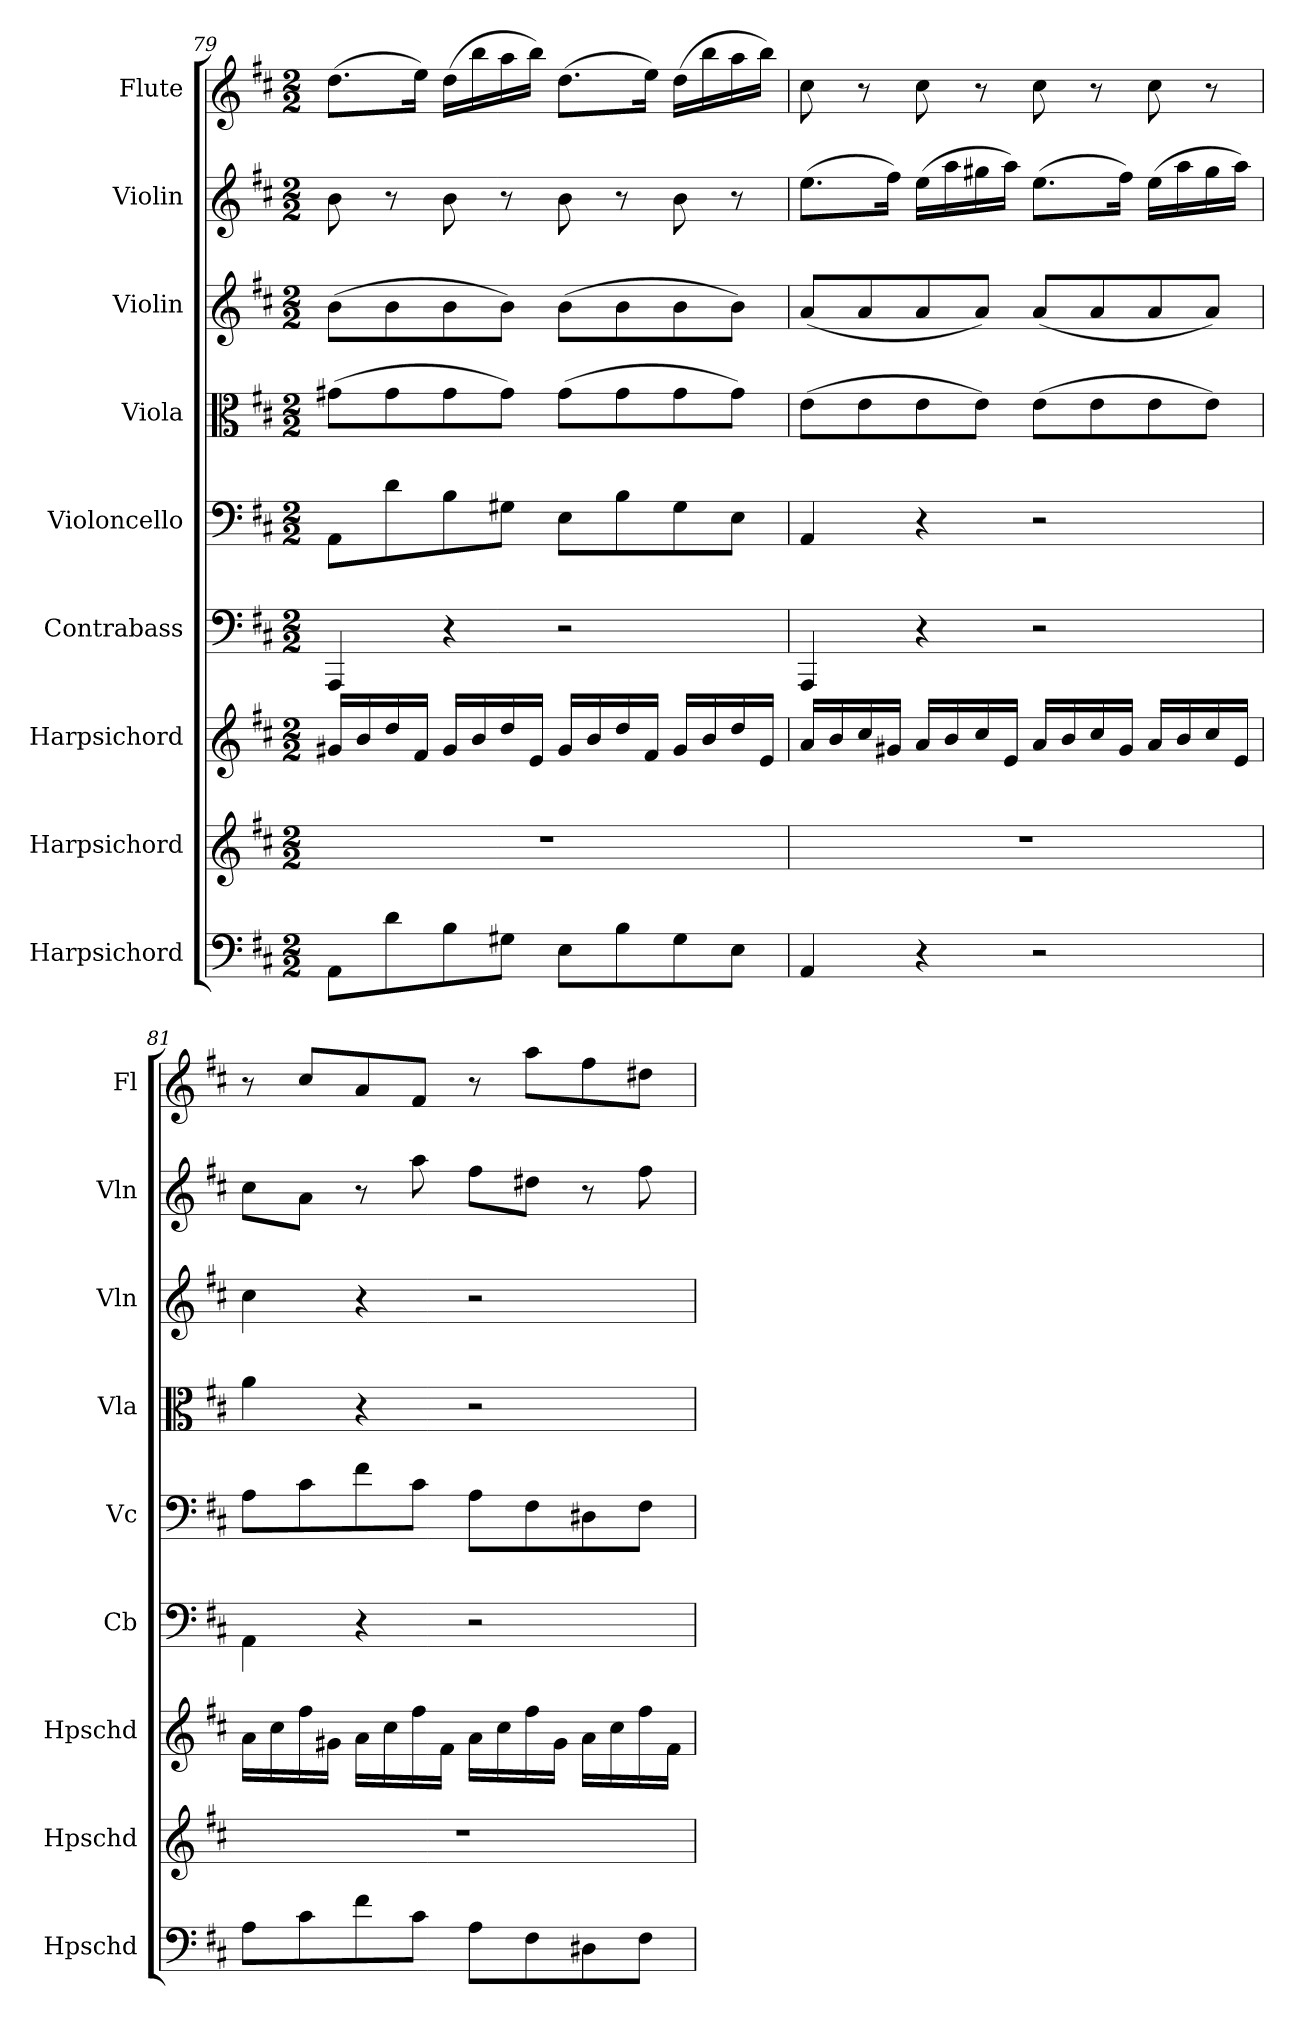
**kern	**kern	**kern	**kern	**kern	**kern	**kern	**kern	**kern
*part9	*part8	*part7	*part6	*part5	*part4	*part3	*part2	*part1
*staff9	*staff8	*staff7	*staff6	*staff5	*staff4	*staff3	*staff2	*staff1
*I"Harpsichord	*I"Harpsichord	*I"Harpsichord	*I"Contrabass	*I"Violoncello	*I"Viola	*I"Violin	*I"Violin	*I"Flute
*I'Hpschd	*I'Hpschd	*I'Hpschd	*I'Cb	*I'Vc	*I'Vla	*I'Vln	*I'Vln	*I'Fl
*clefF4	*clefG2	*clefG2	*clefF4	*clefF4	*clefC3	*clefG2	*clefG2	*clefG2
*	*	*	*ITrd7c12	*	*	*	*	*
*k[f#c#]	*k[f#c#]	*k[f#c#]	*k[f#c#]	*k[f#c#]	*k[f#c#]	*k[f#c#]	*k[f#c#]	*k[f#c#]
*D:	*D:	*D:	*D:	*D:	*D:	*D:	*D:	*D:
*M2/2	*M2/2	*M2/2	*M2/2	*M2/2	*M2/2	*M2/2	*M2/2	*M2/2
=79	=79	=79	=79	=79	=79	=79	=79	=79
8AA\L	1r	16g#X/LL	4AAAA/	8AA\L	(8g#X\L	(8b\L	8b\	(8.dd\L
.	.	16b/	.	.	.	.	.	.
8d\	.	16dd/	.	8d\	8g#\	8b\	8r	.
.	.	16f#/JJ	.	.	.	.	.	16ee\Jk)
8B\	.	16g#/LL	4r	8B\	8g#\	8b\	8b\	(16dd\LL
.	.	16b/	.	.	.	.	.	16bb\
8G#X\J	.	16dd/	.	8G#X\J	8g#\J)	8b\J)	8r	16aa\
.	.	16e/JJ	.	.	.	.	.	16bb\JJ)
8E\L	.	16g#/LL	2r	8E\L	(8g#\L	(8b\L	8b\	(8.dd\L
.	.	16b/	.	.	.	.	.	.
8B\	.	16dd/	.	8B\	8g#\	8b\	8r	.
.	.	16f#/JJ	.	.	.	.	.	16ee\Jk)
8G#\	.	16g#/LL	.	8G#\	8g#\	8b\	8b\	(16dd\LL
.	.	16b/	.	.	.	.	.	16bb\
8E\J	.	16dd/	.	8E\J	8g#\J)	8b\J)	8r	16aa\
.	.	16e/JJ	.	.	.	.	.	16bb\JJ)
=80	=80	=80	=80	=80	=80	=80	=80	=80
4AA/	1r	16a/LL	4AAAA/	4AA/	(8e\L	(8a/L	(8.ee\L	8cc#\
.	.	16b/	.	.	.	.	.	.
.	.	16cc#/	.	.	8e\	8a/	.	8r
.	.	16g#X/JJ	.	.	.	.	16ff#\Jk)	.
4r	.	16a/LL	4r	4r	8e\	8a/	(16ee\LL	8cc#\
.	.	16b/	.	.	.	.	16aa\	.
.	.	16cc#/	.	.	8e\J)	8a/J)	16gg#X\	8r
.	.	16e/JJ	.	.	.	.	16aa\JJ)	.
2r	.	16a/LL	2r	2r	(8e\L	(8a/L	(8.ee\L	8cc#\
.	.	16b/	.	.	.	.	.	.
.	.	16cc#/	.	.	8e\	8a/	.	8r
.	.	16g#/JJ	.	.	.	.	16ff#\Jk)	.
.	.	16a/LL	.	.	8e\	8a/	(16ee\LL	8cc#\
.	.	16b/	.	.	.	.	16aa\	.
.	.	16cc#/	.	.	8e\J)	8a/J)	16gg#\	8r
.	.	16e/JJ	.	.	.	.	16aa\JJ)	.
=81	=81	=81	=81	=81	=81	=81	=81	=81
8A\L	1r	16a\LL	4AAA\	8A\L	4a\	4cc#\	8cc#\L	8r
.	.	16cc#\	.	.	.	.	.	.
8c#\	.	16ff#\	.	8c#\	.	.	8a\J	8cc#/L
.	.	16g#X\JJ	.	.	.	.	.	.
8f#\	.	16a\LL	4r	8f#\	4r	4r	8r	8a/
.	.	16cc#\	.	.	.	.	.	.
8c#\J	.	16ff#\	.	8c#\J	.	.	8aa\	8f#/J
.	.	16f#\JJ	.	.	.	.	.	.
8A\L	.	16a\LL	2r	8A\L	2r	2r	8ff#\L	8r
.	.	16cc#\	.	.	.	.	.	.
8F#\	.	16ff#\	.	8F#\	.	.	8dd#X\J	8aa\L
.	.	16g#\JJ	.	.	.	.	.	.
8D#X\	.	16a\LL	.	8D#X\	.	.	8r	8ff#\
.	.	16cc#\	.	.	.	.	.	.
8F#\J	.	16ff#\	.	8F#\J	.	.	8ff#\	8dd#X\J
.	.	16f#\JJ	.	.	.	.	.	.
=	=	=	=	=	=	=	=	=
*-	*-	*-	*-	*-	*-	*-	*-	*-
